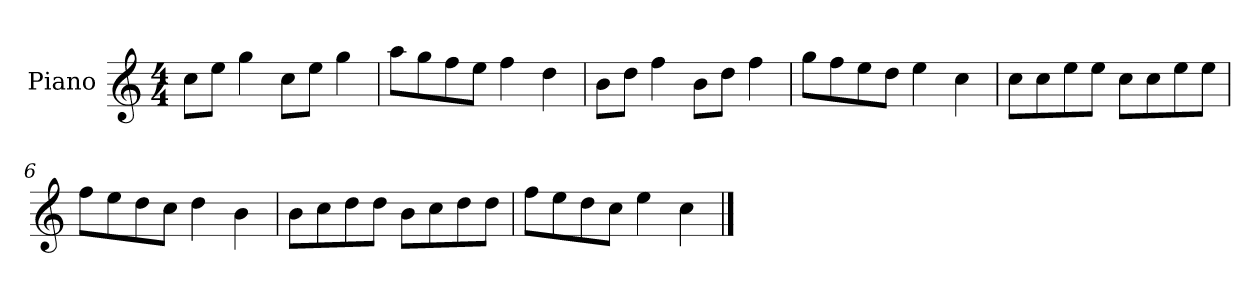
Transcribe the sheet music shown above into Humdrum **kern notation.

**kern
*part1
*staff1
*I"Piano
*I'P-no
*clefG2
*k[]
*M4/4
*MM90
=1
8cc\L
8ee\J
4gg\
8cc\L
8ee\J
4gg\
=2
8aa\L
8gg\
8ff\
8ee\J
4ff\
4dd\
=3
8b\L
8dd\J
4ff\
8b\L
8dd\J
4ff\
=4
8gg\L
8ff\
8ee\
8dd\J
4ee\
4cc\
=5
8cc\L
8cc\
8ee\
8ee\J
8cc\L
8cc\
8ee\
8ee\J
=6
8ff\L
8ee\
8dd\
8cc\J
4dd\
4b\
!!LO:LB:g=z
=7
8b\L
8cc\
8dd\
8dd\J
8b\L
8cc\
8dd\
8dd\J
=8
8ff\L
8ee\
8dd\
8cc\J
4ee\
4cc\
==
*-
